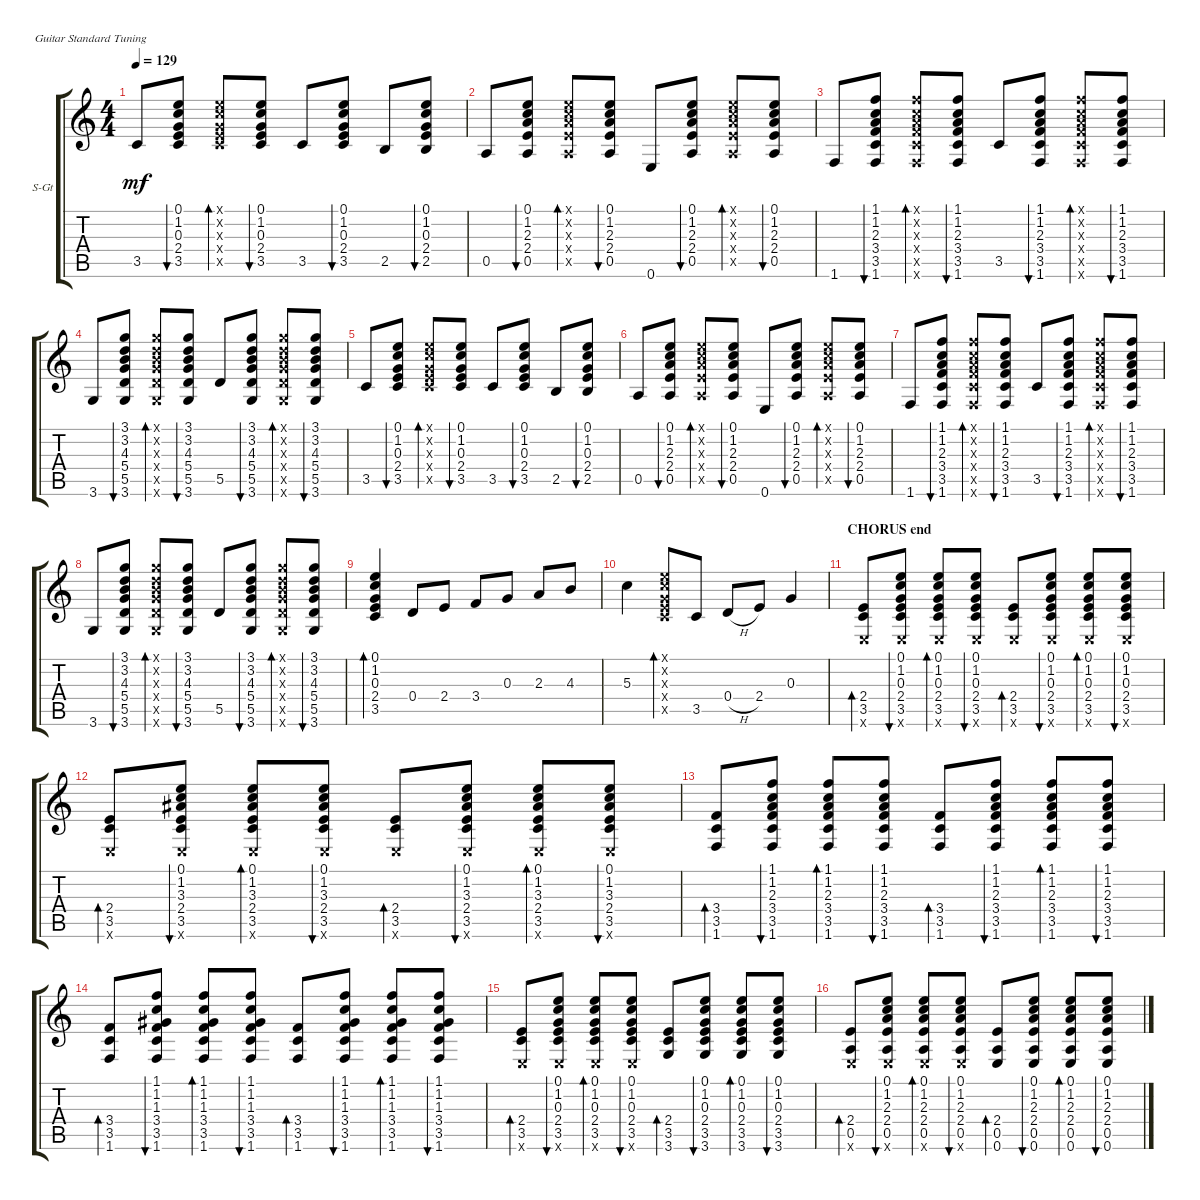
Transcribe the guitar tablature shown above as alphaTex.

\defaultSystemsLayout 4
\bracketExtendMode groupsimilarinstruments
\firstSystemTrackNameOrientation horizontal
\otherSystemsTrackNameOrientation horizontal
\track ("Steel Guitar" "S-Gt") {instrument acousticguitarsteel}
\staff {score tabs}
\tuning (E4 B3 G3 D3 A2 E2)
\ts (4 4)
\tempo 129
\clef g2
\ks c
3.5.8{dy mf} (3.5 2.4 0.3 1.2 0.1).8{bu 30} (3.5{x} 2.4{x} 0.3{x} 1.2{x} 0.1{x}).8{bd 30} (3.5 2.4 0.3 1.2 0.1).8{bu 30} 3.5.8 (2.4 0.3 1.2 0.1 3.5).8{bu 30} 2.5.8 (2.4 0.3 1.2 0.1 2.5).8{bu 30} |
0.5.8 (0.5 2.4 2.3 1.2 0.1).8{bu 30} (0.5{x} 2.4{x} 2.3{x} 1.2{x} 0.1{x}).8{bd 30} (0.5 2.4 2.3 1.2 0.1).8{bu 30} 0.6.8 (0.5 2.4 2.3 1.2 0.1).8{bu 30} (0.5{x} 2.4{x} 2.3{x} 1.2{x} 0.1{x}).8{bd 30} (0.5 2.4 2.3 1.2 0.1).8{bu 30} |
1.6.8 (3.5 3.4 2.3 1.2 1.1 1.6).8{bu 30} (3.5{x} 3.4{x} 2.3{x} 1.2{x} 1.1{x} 1.6{x}).8{bd 30} (3.5 3.4 2.3 1.2 1.1 1.6).8{bu 30} 3.5.8 (3.5 3.4 2.3 1.2 1.1 1.6).8{bu 30} (3.5{x} 3.4{x} 2.3{x} 1.2{x} 1.1{x} 1.6{x}).8{bd 30} (3.5 3.4 2.3 1.2 1.1 1.6).8{bu 30} |
3.6.8 (5.5 5.4 4.3 3.2 3.1 3.6).8{bu 30} (5.5{x} 5.4{x} 4.3{x} 3.2{x} 3.1{x} 3.6{x}).8{bd 30} (5.5 5.4 4.3 3.2 3.1 3.6).8{bu 30} 5.5.8 (5.5 5.4 4.3 3.2 3.1 3.6).8{bu 30} (5.5{x} 5.4{x} 4.3{x} 3.2{x} 3.1{x} 3.6{x}).8{bd 30} (5.5 5.4 4.3 3.2 3.1 3.6).8{bu 30} |
3.5.8 (3.5 2.4 0.3 1.2 0.1).8{bu 30} (3.5{x} 2.4{x} 0.3{x} 1.2{x} 0.1{x}).8{bd 30} (3.5 2.4 0.3 1.2 0.1).8{bu 30} 3.5.8 (2.4 0.3 1.2 0.1 3.5).8{bu 30} 2.5.8 (2.4 0.3 1.2 0.1 2.5).8{bu 30} |
0.5.8 (0.5 2.4 2.3 1.2 0.1).8{bu 30} (0.5{x} 2.4{x} 2.3{x} 1.2{x} 0.1{x}).8{bd 30} (0.5 2.4 2.3 1.2 0.1).8{bu 30} 0.6.8 (0.5 2.4 2.3 1.2 0.1).8{bu 30} (0.5{x} 2.4{x} 2.3{x} 1.2{x} 0.1{x}).8{bd 30} (0.5 2.4 2.3 1.2 0.1).8{bu 30} |
1.6.8 (3.5 3.4 2.3 1.2 1.1 1.6).8{bu 30} (3.5{x} 3.4{x} 2.3{x} 1.2{x} 1.1{x} 1.6{x}).8{bd 30} (3.5 3.4 2.3 1.2 1.1 1.6).8{bu 30} 3.5.8 (3.5 3.4 2.3 1.2 1.1 1.6).8{bu 30} (3.5{x} 3.4{x} 2.3{x} 1.2{x} 1.1{x} 1.6{x}).8{bd 30} (3.5 3.4 2.3 1.2 1.1 1.6).8{bu 30} |
3.6.8 (5.5 5.4 4.3 3.2 3.1 3.6).8{bu 30} (5.5{x} 5.4{x} 4.3{x} 3.2{x} 3.1{x} 3.6{x}).8{bd 30} (5.5 5.4 4.3 3.2 3.1 3.6).8{bu 30} 5.5.8 (5.5 5.4 4.3 3.2 3.1 3.6).8{bu 30} (5.5{x} 5.4{x} 4.3{x} 3.2{x} 3.1{x} 3.6{x}).8{bd 30} (5.5 5.4 4.3 3.2 3.1 3.6).8{bu 30} |
(3.5 2.4 0.3 1.2 0.1).4{bd 30} 0.4.8 2.4.8 3.4.8 0.3.8 2.3.8 4.3.8 |
5.3.4 (3.5{x} 2.4{x} 0.3{x} 1.2{x} 0.1{x}).8{bd 30} 3.5.8 0.4{h}.8 2.4.8 0.3.4 |
\section ("" "CHORUS end")
(3.5 2.4 0.6{x}).8{bd 30} (3.5 2.4 0.3 1.2 0.1 0.6{x}).8{bu 30} (3.5 2.4 0.3 1.2 0.1 0.6{x}).8{bd 30} (3.5 2.4 0.3 1.2 0.1 0.6{x}).8{bu 30} (3.5 2.4 0.6{x}).8{bd 30} (3.5 2.4 0.3 1.2 0.1 0.6{x}).8{bu 30} (3.5 2.4 0.3 1.2 0.1 0.6{x}).8{bd 30} (3.5 2.4 0.3 1.2 0.1 0.6{x}).8{bu 30} |
(3.5 2.4 0.6{x}).8{bd 30} (3.5 2.4 3.3 1.2 0.1 0.6{x}).8{bu 30} (3.5 2.4 3.3 1.2 0.1 0.6{x}).8{bd 30} (3.5 2.4 3.3 1.2 0.1 0.6{x}).8{bu 30} (3.5 2.4 0.6{x}).8{bd 30} (3.5 2.4 3.3 1.2 0.1 0.6{x}).8{bu 30} (3.5 2.4 3.3 1.2 0.1 0.6{x}).8{bd 30} (3.5 2.4 3.3 1.2 0.1 0.6{x}).8{bu 30} |
(3.5 3.4 1.6).8{bd 30} (3.5 3.4 2.3 1.2 1.1 1.6).8{bu 30} (3.5 3.4 2.3 1.2 1.1 1.6).8{bd 30} (3.5 3.4 2.3 1.2 1.1 1.6).8{bu 30} (3.5 3.4 1.6).8{bd 30} (3.5 3.4 2.3 1.2 1.1 1.6).8{bu 30} (3.5 3.4 2.3 1.2 1.1 1.6).8{bd 30} (3.5 3.4 2.3 1.2 1.1 1.6).8{bu 30} |
(3.5 3.4 1.6).8{bd 30} (3.5 3.4 1.3 1.2 1.1 1.6).8{bu 30} (3.5 3.4 1.3 1.2 1.1 1.6).8{bd 30} (3.5 3.4 1.3 1.2 1.1 1.6).8{bu 30} (3.5 3.4 1.6).8{bd 30} (3.5 3.4 1.3 1.2 1.1 1.6).8{bu 30} (3.5 3.4 1.3 1.2 1.1 1.6).8{bd 30} (3.5 3.4 1.3 1.2 1.1 1.6).8{bu 30} |
(3.5 2.4 0.6{x}).8{bd 30} (3.5 2.4 0.3 1.2 0.1 0.6{x}).8{bu 30} (3.5 2.4 0.3 1.2 0.1 0.6{x}).8{bd 30} (3.5 2.4 0.3 1.2 0.1 0.6{x}).8{bu 30} (3.5 2.4 3.6).8{bd 30} (3.5 2.4 0.3 1.2 0.1 3.6).8{bu 30} (3.5 2.4 0.3 1.2 0.1 3.6).8{bd 30} (3.5 2.4 0.3 1.2 0.1 3.6).8{bu 30} |
(0.5 2.4 0.6{x}).8{bd 30} (0.5 2.4 2.3 1.2 0.1 0.6{x}).8{bu 30} (0.5 2.4 2.3 1.2 0.1 0.6{x}).8{bd 30} (0.5 2.4 2.3 1.2 0.1 0.6{x}).8{bu 30} (0.5 2.4 0.6).8{bd 30} (0.5 2.4 2.3 1.2 0.1 0.6).8{bu 30} (0.5 2.4 2.3 1.2 0.1 0.6).8{bd 30} (0.5 2.4 2.3 1.2 0.1 0.6).8{bu 30}
